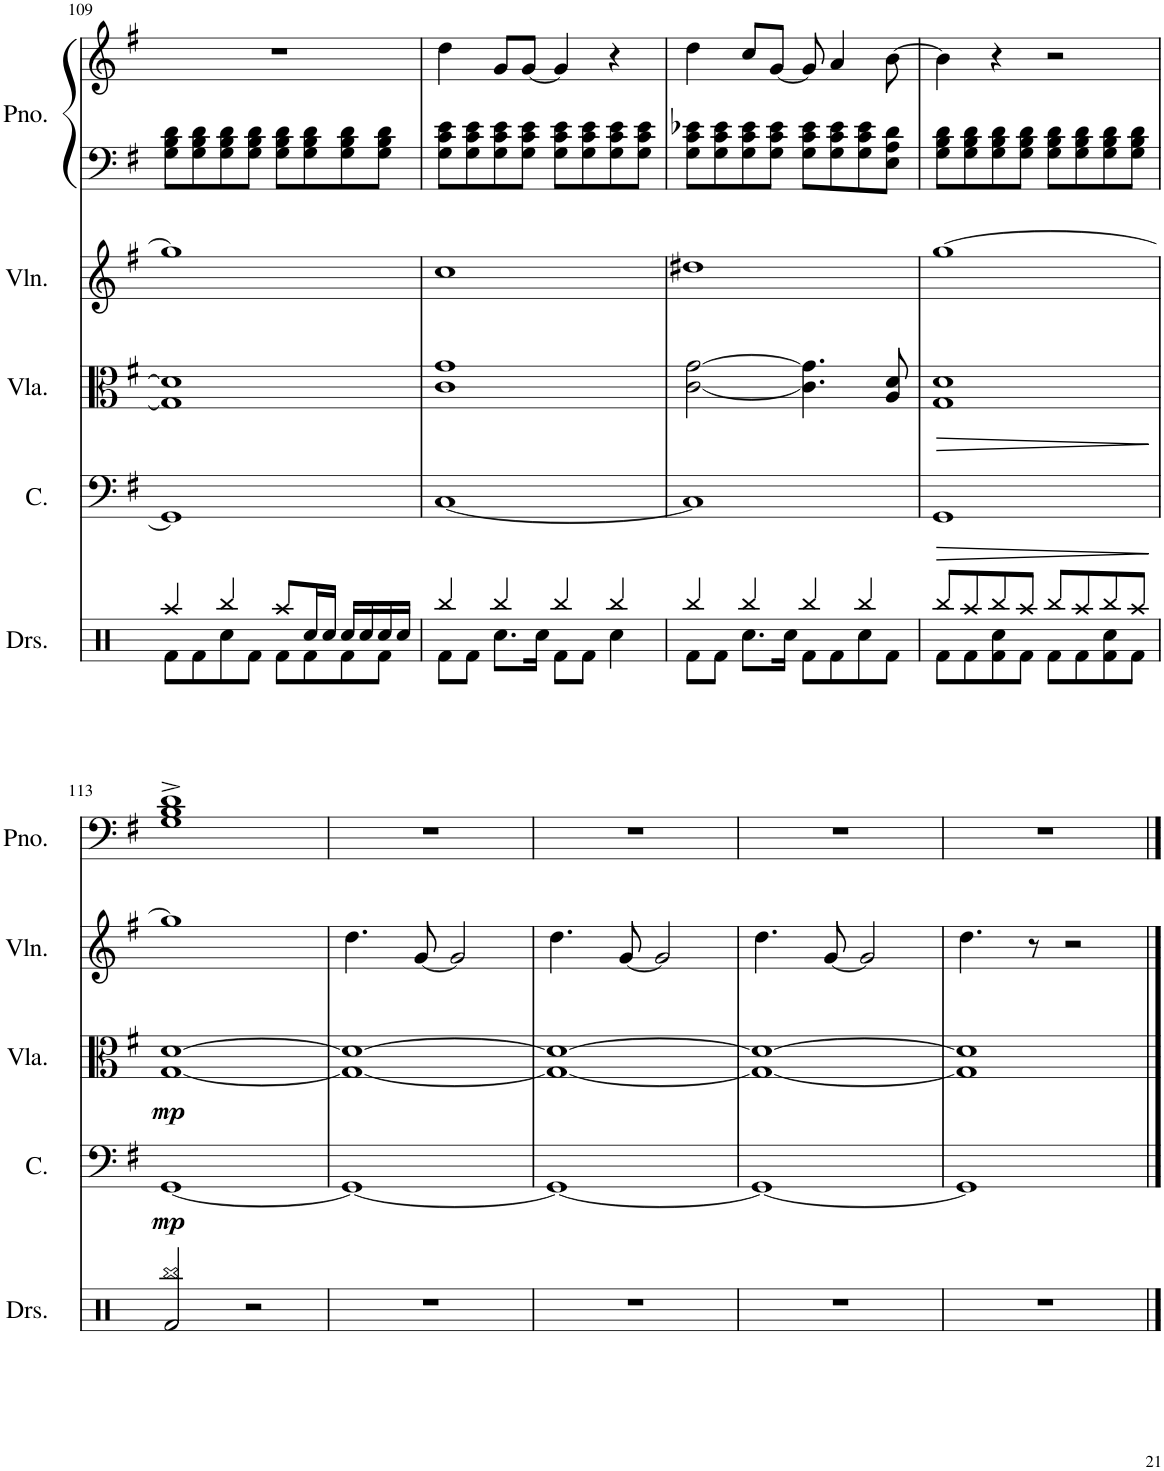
**kern	**dynam	**kern	**dynam	**kern	**kern	**kern
*part4	*part4	*part3	*part3	*part2	*part1	*part1
*staff5	*staff5	*staff4	*staff4	*staff3	*staff2	*staff1
*I"Cello	*	*I"Viola	*	*I"Violin	*I"Piano	*
*I'C.	*	*I'Vla.	*	*I'Vln.	*I'Pno.	*
!!LO:PB:g=z
*clefF4	*	*clefC3	*	*clefG2	*clefF4	*clefG2
*k[f#]	*	*k[f#]	*	*k[f#]	*k[f#]	*k[f#]
*M4/4	*	*M4/4	*	*M4/4	*M4/4	*M4/4
=109	=109	=109	=109	=109	=109	=109
1GG]	.	1G] 1d]	.	1gg]	8G\ 8B\ 8d\L	1r
.	.	.	.	.	8G\ 8B\ 8d\	.
.	.	.	.	.	8G\ 8B\ 8d\	.
.	.	.	.	.	8G\ 8B\ 8d\J	.
.	.	.	.	.	8G\ 8B\ 8d\L	.
.	.	.	.	.	8G\ 8B\ 8d\	.
.	.	.	.	.	8G\ 8B\ 8d\	.
.	.	.	.	.	8G\ 8B\ 8d\J	.
=110	=110	=110	=110	=110	=110	=110
[1C	.	1c 1g	.	1cc	8G\ 8c\ 8e\L	4dd\
.	.	.	.	.	8G\ 8c\ 8e\	.
.	.	.	.	.	8G\ 8c\ 8e\	8g/L
.	.	.	.	.	8G\ 8c\ 8e\J	[8g/J
.	.	.	.	.	8G\ 8c\ 8e\L	4g/]
.	.	.	.	.	8G\ 8c\ 8e\	.
.	.	.	.	.	8G\ 8c\ 8e\	4r
.	.	.	.	.	8G\ 8c\ 8e\J	.
=111	=111	=111	=111	=111	=111	=111
1C]	.	[2c\ [2g\	.	1dd#X	8G\ 8c\ 8e-X\L	4dd\
.	.	.	.	.	8G\ 8c\ 8e-\	.
.	.	.	.	.	8G\ 8c\ 8e-\	8cc/L
.	.	.	.	.	8G\ 8c\ 8e-\J	[8g/J
.	.	4.c\] 4.g\]	.	.	8G\ 8c\ 8e-\L	8g/]
.	.	.	.	.	8G\ 8c\ 8e-\	4a/
.	.	.	.	.	8G\ 8c\ 8e-\	.
.	.	8A/ 8d/	.	.	8E\ 8A\ 8d\J	[8b\
=112	=112	=112	=112	=112	=112	=112
!	!LO:HP:b	!	!LO:HP:b	!	!	!
1GG	>	1G 1d	>	[1gg	8G\ 8B\ 8d\L	4b\]
.	.	.	.	.	8G\ 8B\ 8d\	.
.	.	.	.	.	8G\ 8B\ 8d\	4r
.	.	.	.	.	8G\ 8B\ 8d\J	.
.	.	.	.	.	8G\ 8B\ 8d\L	2r
.	.	.	.	.	8G\ 8B\ 8d\	.
.	.	.	.	.	8G\ 8B\ 8d\	.
.	.	.	.	.	8G\ 8B\ 8d\J	.
.	]	.	]	.	.	.
!!LO:LB:g=z
=113	=113	=113	=113	=113	=113	=113
!	!LO:DY:b	!	!LO:DY:b	!	!	!
[1GG	mp	[1G [1d	mp	1gg]	1G^ 1B^ 1d^	1r
=114	=114	=114	=114	=114	=114	=114
1GG_	.	1G_ 1d_	.	4.dd\	1r	1r
.	.	.	.	[8g/	.	.
.	.	.	.	2g/]	.	.
=115	=115	=115	=115	=115	=115	=115
1GG_	.	1G_ 1d_	.	4.dd\	1r	1r
.	.	.	.	[8g/	.	.
.	.	.	.	2g/]	.	.
=116	=116	=116	=116	=116	=116	=116
1GG_	.	1G_ 1d_	.	4.dd\	1r	1r
.	.	.	.	[8g/	.	.
.	.	.	.	2g/]	.	.
=117	=117	=117	=117	=117	=117	=117
1GG]	.	1G] 1d]	.	4.dd\	1r	1r
.	.	.	.	8r	.	.
.	.	.	.	2r	.	.
==	==	==	==	==	==	==
*-	*-	*-	*-	*-	*-	*-
